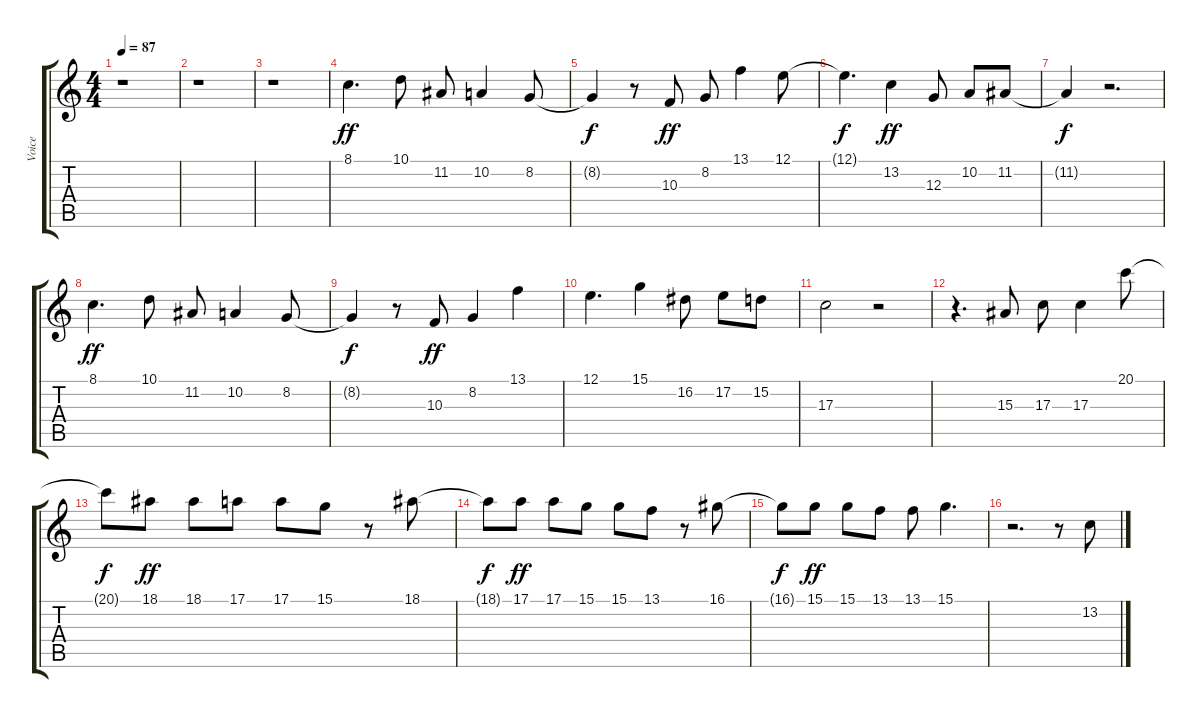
\track ("Voice" "Voice") {instrument pad1newage}
\staff {score tabs}
\tuning (E4 B3 G3 D3 A2 E2) {hide}
\ts (4 4)
\tempo 87
\clef g2
\ks c
r.1{dy ff} |
r.1 |
r.1 |
8.1.4{d} 10.1.8 11.2.8 10.2.4 8.2.8 |
8.2{t}.4{dy f} r.8 10.3.8{dy ff} 8.2.8 13.1.4 12.1.8 |
12.1{t}.4{d dy f} 13.2.4{dy ff} 12.3.8 10.2.8 11.2.8 |
11.2{t}.4{dy f} r.2{d} |
8.1.4{d dy ff} 10.1.8 11.2.8 10.2.4 8.2.8 |
8.2{t}.4{dy f} r.8 10.3.8{dy ff} 8.2.4 13.1.4 |
12.1.4{d} 15.1.4 16.2.8 17.2.8 15.2.8 |
17.3.2 r.2 |
r.4{d} 15.3.8 17.3.8 17.3.4 20.1.8 |
20.1{t}.8{dy f} 18.1.8{dy ff} 18.1.8 17.1.8 17.1.8 15.1.8 r.8 18.1.8 |
18.1{t}.8{dy f} 17.1.8{dy ff} 17.1.8 15.1.8 15.1.8 13.1.8 r.8 16.1.8 |
16.1{t}.8{dy f} 15.1.8{dy ff} 15.1.8 13.1.8 13.1.8 15.1.4{d} |
r.2{d} r.8 13.2.8
